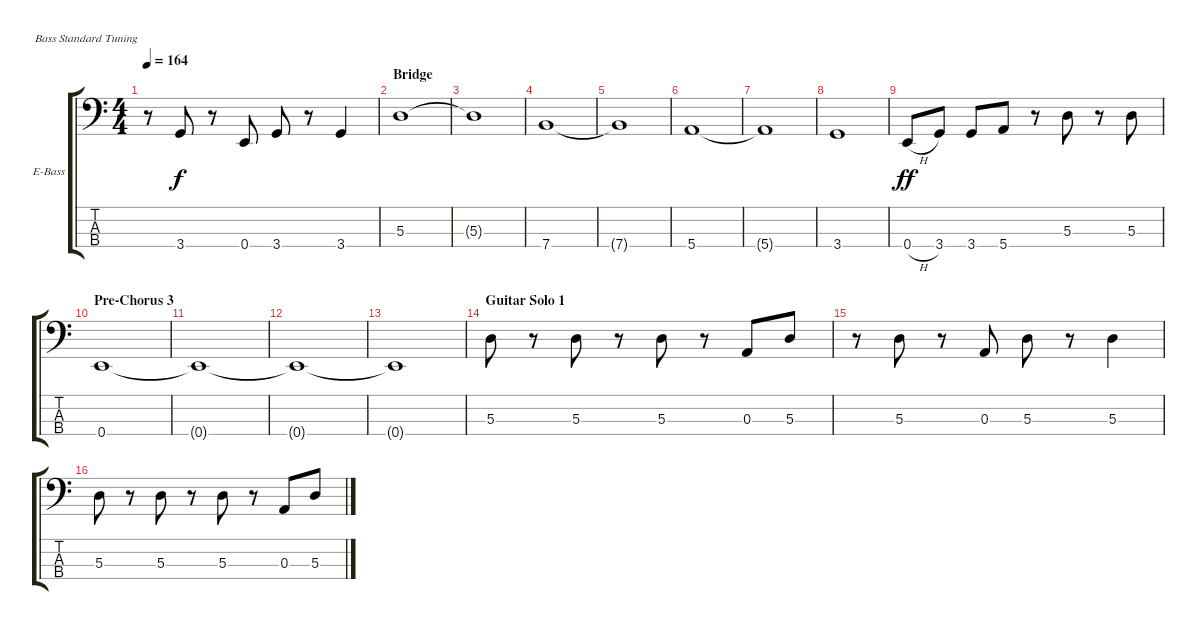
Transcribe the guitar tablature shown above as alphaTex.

\defaultSystemsLayout 4
\bracketExtendMode groupsimilarinstruments
\firstSystemTrackNameOrientation horizontal
\otherSystemsTrackNameOrientation horizontal
\track ("Electric Bass" "E-Bass") {instrument electricbassfinger}
\staff {score tabs}
\tuning (G2 D2 A1 E1)
\ts (4 4)
\tempo 164
\clef f4
\ks c
r.8{dy f} 3.4.8 r.8 0.4.8 3.4.8 r.8 3.4.4 |
\section ("" "Bridge")
5.3.1 |
5.3{t}.1 |
7.4.1 |
7.4{t}.1 |
5.4.1 |
5.4{t}.1 |
3.4.1 |
0.4{h}.8{dy ff} 3.4.8 3.4.8 5.4.8 r.8 5.3.8 r.8 5.3.8 |
\section ("" "Pre-Chorus 3")
0.4.1 |
0.4{t}.1 |
0.4{t}.1 |
0.4{t}.1 |
\section ("" "Guitar Solo 1")
5.3.8 r.8 5.3.8 r.8 5.3.8 r.8 0.3.8 5.3.8 |
r.8 5.3.8 r.8 0.3.8 5.3.8 r.8 5.3.4 |
5.3.8 r.8 5.3.8 r.8 5.3.8 r.8 0.3.8 5.3.8
